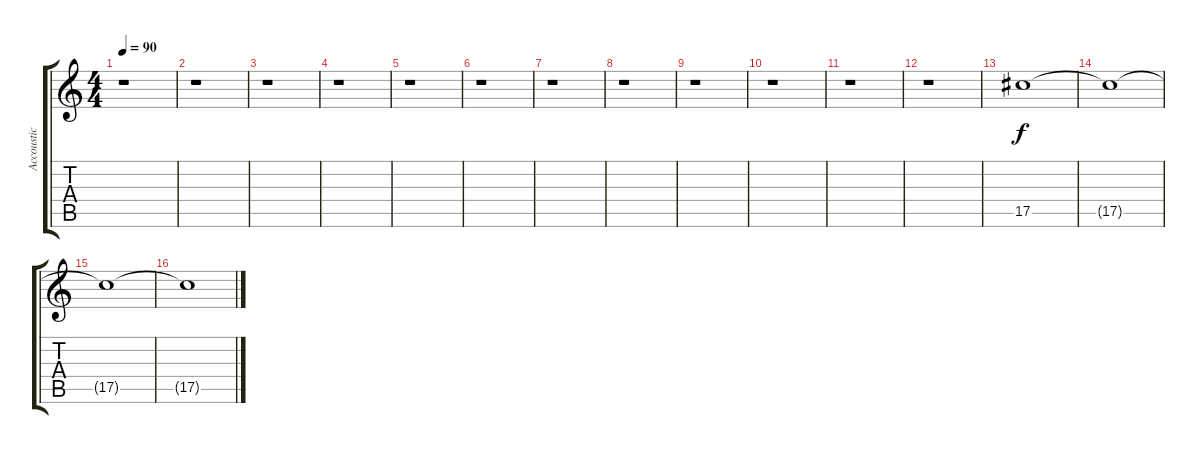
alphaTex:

\track ("Accoustic Guitar 2" "Accoustic ") {instrument acousticguitarsteel}
\staff {score tabs}
\tuning (Eb4 Bb3 Gb3 Db3 Ab2 Db2) {hide}
\ts (4 4)
\tempo 90
\clef g2
\ks c
r.1{dy f} |
r.1 |
r.1 |
r.1 |
r.1 |
r.1 |
r.1 |
r.1 |
r.1 |
r.1 |
r.1 |
r.1 |
17.5.1{instrument violin} |
17.5{t}.1 |
17.5{t}.1 |
17.5{t}.1
